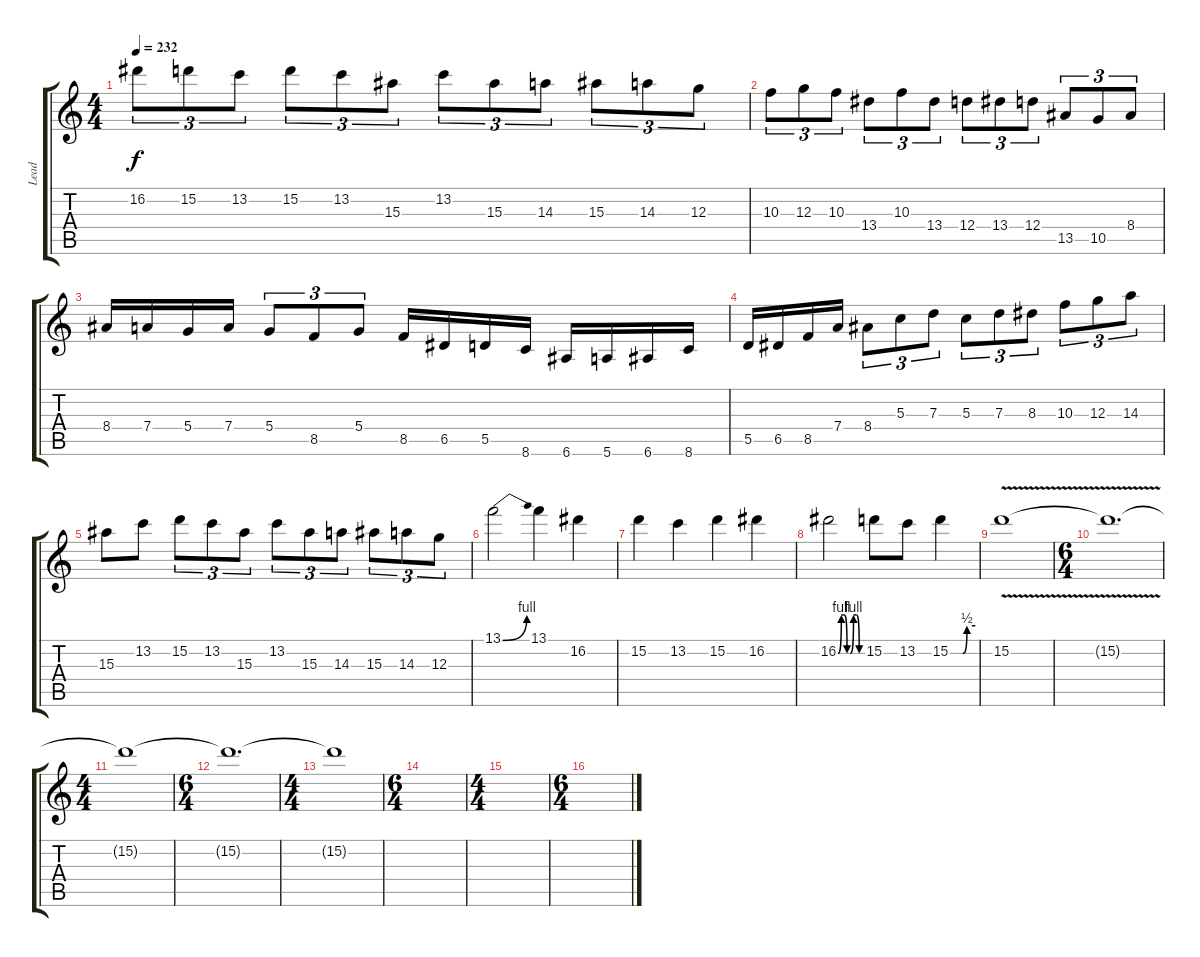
\track ("Lead" "Lead") {instrument overdrivenguitar}
\staff {score tabs}
\tuning (E4 B3 G3 D3 A2 E2) {hide}
\ts (4 4)
\tempo 232
\clef g2
\ks c
16.2.8{tu (3 2) dy f} 15.2.8{tu (3 2)} 13.2.8{tu (3 2)} 15.2.8{tu (3 2)} 13.2.8{tu (3 2)} 15.3.8{tu (3 2)} 13.2.8{tu (3 2)} 15.3.8{tu (3 2)} 14.3.8{tu (3 2)} 15.3.8{tu (3 2)} 14.3.8{tu (3 2)} 12.3.8{tu (3 2)} |
10.3.8{tu (3 2)} 12.3.8{tu (3 2)} 10.3.8{tu (3 2)} 13.4.8{tu (3 2)} 10.3.8{tu (3 2)} 13.4.8{tu (3 2)} 12.4.8{tu (3 2)} 13.4.8{tu (3 2)} 12.4.8{tu (3 2)} 13.5.8{tu (3 2)} 10.5.8{tu (3 2)} 8.4.8{tu (3 2)} |
8.4.16 7.4.16 5.4.16 7.4.16 5.4.8{tu (3 2)} 8.5.8{tu (3 2)} 5.4.8{tu (3 2)} 8.5.16 6.5.16 5.5.16 8.6.16 6.6.16 5.6.16 6.6.16 8.6.16 |
5.5.16 6.5.16 8.5.16 7.4.16 8.4.8{tu (3 2)} 5.3.8{tu (3 2)} 7.3.8{tu (3 2)} 5.3.8{tu (3 2)} 7.3.8{tu (3 2)} 8.3.8{tu (3 2)} 10.3.8{tu (3 2)} 12.3.8{tu (3 2)} 14.3.8{tu (3 2)} |
15.3.8 13.2.8 15.2.8{tu (3 2)} 13.2.8{tu (3 2)} 15.3.8{tu (3 2)} 13.2.8{tu (3 2)} 15.3.8{tu (3 2)} 14.3.8{tu (3 2)} 15.3.8{tu (3 2)} 14.3.8{tu (3 2)} 12.3.8{tu (3 2)} |
13.1{be (bend 0 0 60 4)}.2 13.1.4 16.2.4 |
15.2.4 13.2.4 15.2.4 16.2.4 |
16.2{be (custom 0 0 8 4 15 4 22 0 30 0 38 4 45 4 52 0 60 0)}.2 15.2.8 13.2.8 15.2{be (custom 0 0 30 0 40 2 60 2)}.4 |
15.2{v}.1 |
\ts (6 4)
15.2{t}.1{d} |
\ts (4 4)
15.2{t}.1{volume 0} |
\ts (6 4)
15.2{t}.1{d} |
\ts (4 4)
15.2{t}.1 |
\ts (6 4)
|
\ts (4 4)
|
\ts (6 4)
